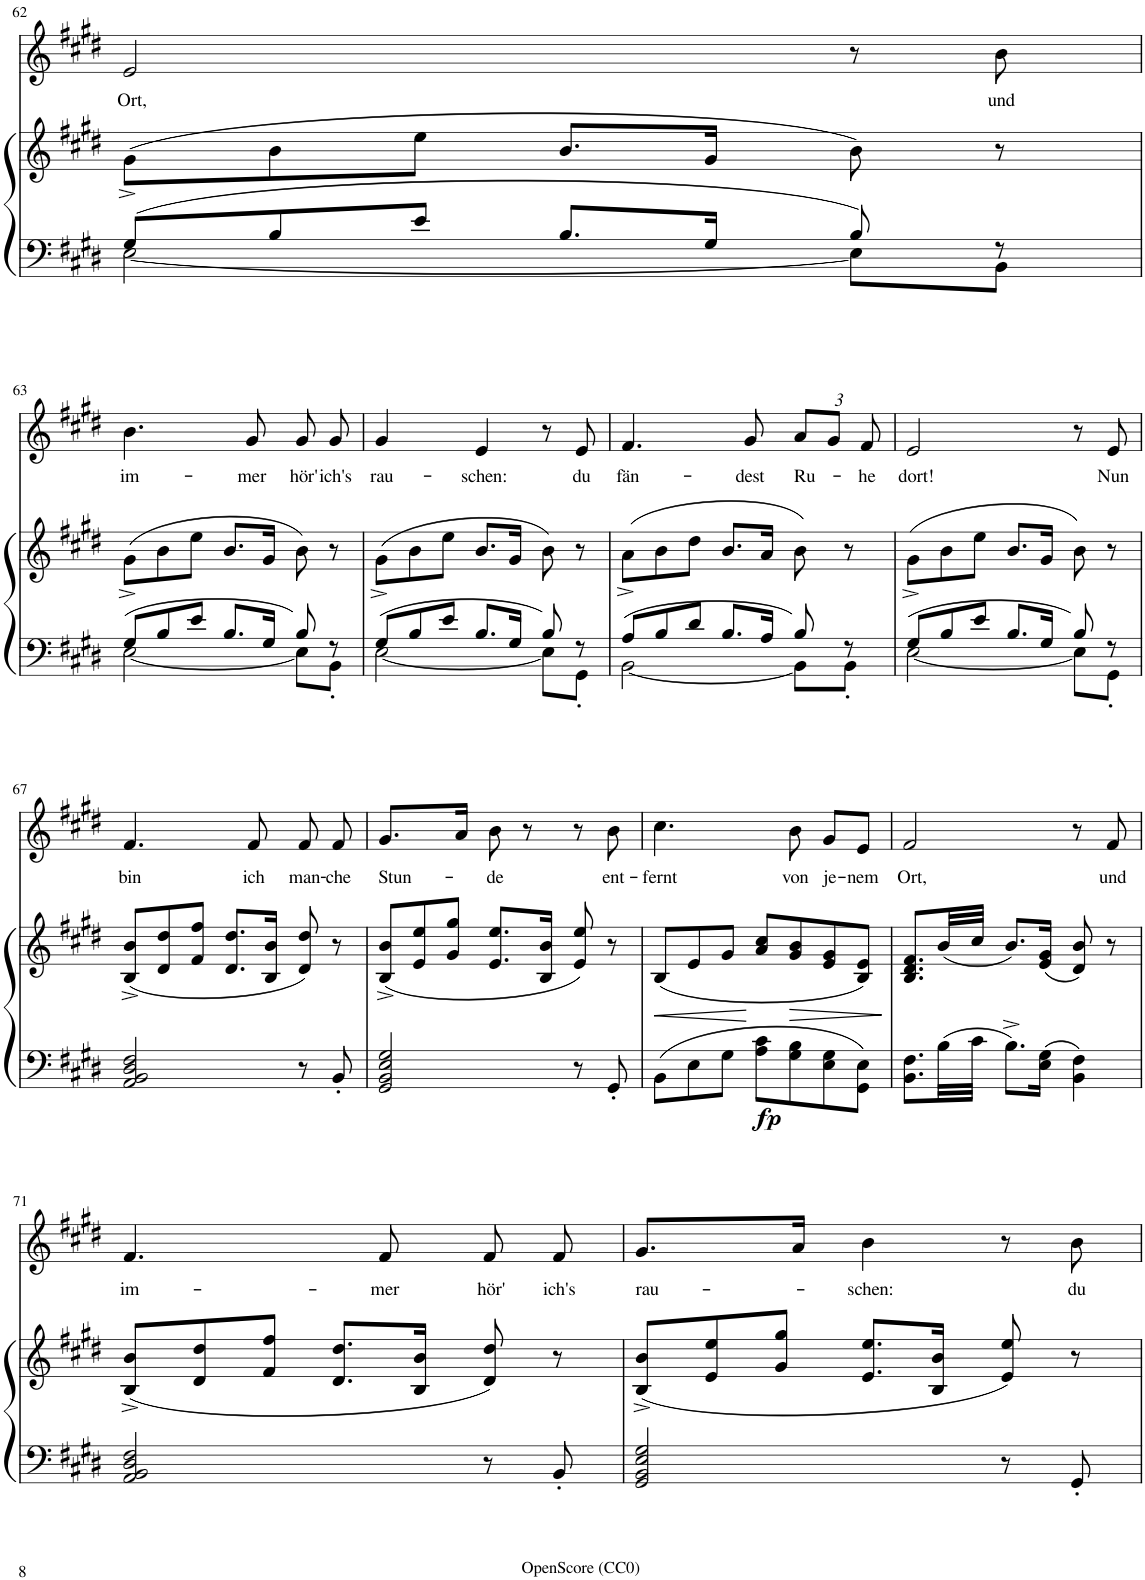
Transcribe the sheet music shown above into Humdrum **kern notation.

**kern	**kern	**dynam	**kern	**text
*part2	*part2	*part2	*part1	*part1
*staff3	*staff2	*staff2/3	*staff1	*staff1
*I"Pianoforte	*	*	*I"Singstimme Voice	*
*I'Pno	*	*	*	*
!!LO:PB:g=z
*clefF4	*clefG2	*	*clefG2	*
*k[f#c#g#d#]	*k[f#c#g#d#]	*	*k[f#c#g#d#]	*
*M3/4	*M3/4	*	*M3/4	*
*Xtuplet	*Xtuplet	*	*	*
=62	=62	=62	=62	=62
*^	*	*	*	*
!	!	!	!	!	!LO:LY:b
12G#/L	[2E\	(12g#^<\L	.	2e/	Ort,
12B/	.	12b\	.	.	.
12e/J	.	12ee\J	.	.	.
8.B/L	.	8.b/L	.	.	.
16G#/Jk	.	16g#/Jk	.	.	.
8B/	8E\L]	8b\)	.	8r	.
!	!	!	!	!	!LO:LY:b
8r	8BB\J	8r	.	8b\	und
!!LO:LB:g=z
=63	=63	=63	=63	=63	=63
!	!	!	!	!	!LO:LY:b
12G#/L	[2E\	(12g#^<\L	.	4.b\	im-
12B/	.	12b\	.	.	.
12e/J	.	12ee\J	.	.	.
8.B/L	.	8.b/L	.	.	.
!	!	!	!	!	!LO:LY:b
.	.	.	.	8g#/	-mer
16G#/Jk	.	16g#/Jk	.	.	.
!	!	!	!	!	!LO:LY:b
8B/	8E\L]	8b\)	.	8g#/	hör'
!	!	!	!	!	!LO:LY:b
8r	8BB'\J	8r	.	8g#/	ich's
=64	=64	=64	=64	=64	=64
!	!	!	!	!	!LO:LY:b
12G#/L	[2E\	(12g#^<\L	.	4g#/	rau-
12B/	.	12b\	.	.	.
12e/J	.	12ee\J	.	.	.
!	!	!	!	!	!LO:LY:b
8.B/L	.	8.b/L	.	4e/	-schen:
16G#/Jk	.	16g#/Jk	.	.	.
8B/	8E\L]	8b\)	.	8r	.
!	!	!	!	!	!LO:LY:b
8r	8GG#'\J	8r	.	8e/	du
=65	=65	=65	=65	=65	=65
!	!	!	!	!	!LO:LY:b
12A/L	[2BB\	(12a^<\L	.	4.f#/	fän-
12B/	.	12b\	.	.	.
12d#/J	.	12dd#\J	.	.	.
8.B/L	.	8.b/L	.	.	.
!	!	!	!	!	!LO:LY:b
.	.	.	.	8g#/	-dest
16A/Jk	.	16a/Jk	.	.	.
*	*	*	*	*Xbrackettup	*
!	!	!	!	!	!LO:LY:b
8B/	8BB\L]	8b\)	.	12a/L	Ru-
.	.	.	.	12g#/J	.
8r	8BB'\J	8r	.	.	.
!	!	!	!	!	!LO:LY:b
.	.	.	.	12f#/	-he
=66	=66	=66	=66	=66	=66
!	!	!	!	!	!LO:LY:b
12G#/L	[2E\	(12g#^<\L	.	2e/	dort!
12B/	.	12b\	.	.	.
12e/J	.	12ee\J	.	.	.
8.B/L	.	8.b/L	.	.	.
16G#/Jk	.	16g#/Jk	.	.	.
8B/	8E\L]	8b\)	.	8r	.
!	!	!	!	!	!LO:LY:b
8r	8GG#'\J	8r	.	8e/	Nun
!!LO:LB:g=z
=67	=67	=67	=67	=67	=67
!	!	!	!	!	!LO:LY:b
*v	*v	*	*	*	*
2AA/ 2BB/ 2D#/ 2F#/	(12B/^ 12b/^L	.	4.f#/	bin
.	12d#/ 12dd#/	.	.	.
.	12f#/ 12ff#/J	.	.	.
.	8.d#/ 8.dd#/L	.	.	.
!	!	!	!	!LO:LY:b
.	.	.	8f#/	ich
.	16B/ 16b/Jk	.	.	.
!	!	!	!	!LO:LY:b
8r	8d#/ 8dd#/)	.	8f#/	man-
!	!	!	!	!LO:LY:b
8BB'/	8r	.	8f#/	-che
=68	=68	=68	=68	=68
!	!	!	!	!LO:LY:b
2GG#/ 2BB/ 2E/ 2G#/	(12B/^ 12b/^L	.	8.g#/L	Stun-
.	12e/ 12ee/	.	.	.
.	12g#/ 12gg#/J	.	.	.
.	.	.	16a/Jk	.
!	!	!	!	!LO:LY:b
.	8.e/ 8.ee/L	.	8b\	-de
.	.	.	8r	.
.	16B/ 16b/Jk	.	.	.
8r	8e/ 8ee/)	.	8r	.
!	!	!	!	!LO:LY:b
8GG#'/	8r	.	8b\	ent-
=69	=69	=69	=69	=69
!	!	!LO:HP:b	!	!LO:LY:b
12BB\L	(12B/L	<	4.cc#\	-fernt
12E\	12e/	.	.	.
12G#\J	12g#/J	.	.	.
!	!	!LO:DY:n=1:b=2	!	!
8A\ 8c#\L	8a/ 8cc#/L	[ fp	.	.
!	!	!LO:HP:b	!	!LO:LY:b
8G#\ 8B\	8g#/ 8b/	>	8b\	von
!	!	!	!	!LO:LY:b
8E\ 8G#\	8e/ 8g#/	.	8g#/L	je-
!	!	!	!	!LO:LY:b
8GG#\ 8E\J	8B/ 8e/J)	.	8e/J	-nem
.	.	]	.	.
=70	=70	=70	=70	=70
!	!	!	!	!LO:LY:b
8.BB\ 8.F#\L	8.B/ 8.d#/ 8.f#/L	.	2f#/	Ort,
32B\LL	(32b/LL	.	.	.
32c#\JJJ	32cc#/JJJ	.	.	.
8.B^\L	8.b/L)	.	.	.
16E\ 16G#\Jk	(16e/ 16g#/Jk	.	.	.
4BB\ 4F#\	8d#/ 8b/)	.	8r	.
!	!	!	!	!LO:LY:b
.	8r	.	8f#/	und
!!LO:LB:g=z
=71	=71	=71	=71	=71
!	!	!	!	!LO:LY:b
2AA/ 2BB/ 2D#/ 2F#/	(12B/^ 12b/^L	.	4.f#/	im-
.	12d#/ 12dd#/	.	.	.
.	12f#/ 12ff#/J	.	.	.
.	8.d#/ 8.dd#/L	.	.	.
!	!	!	!	!LO:LY:b
.	.	.	8f#/	-mer
.	16B/ 16b/Jk	.	.	.
!	!	!	!	!LO:LY:b
8r	8d#/ 8dd#/)	.	8f#/	hör'
!	!	!	!	!LO:LY:b
8BB'/	8r	.	8f#/	ich's
=72	=72	=72	=72	=72
!	!	!	!	!LO:LY:b
2GG#/ 2BB/ 2E/ 2G#/	(12B/^ 12b/^L	.	8.g#/L	rau-
.	12e/ 12ee/	.	.	.
.	12g#/ 12gg#/J	.	.	.
.	.	.	16a/Jk	.
!	!	!	!	!LO:LY:b
.	8.e/ 8.ee/L	.	4b\	-schen:
.	16B/ 16b/Jk	.	.	.
8r	8e/ 8ee/)	.	8r	.
!	!	!	!	!LO:LY:b
8GG#'/	8r	.	8b\	du
=	=	=	=	=
*-	*-	*-	*-	*-
